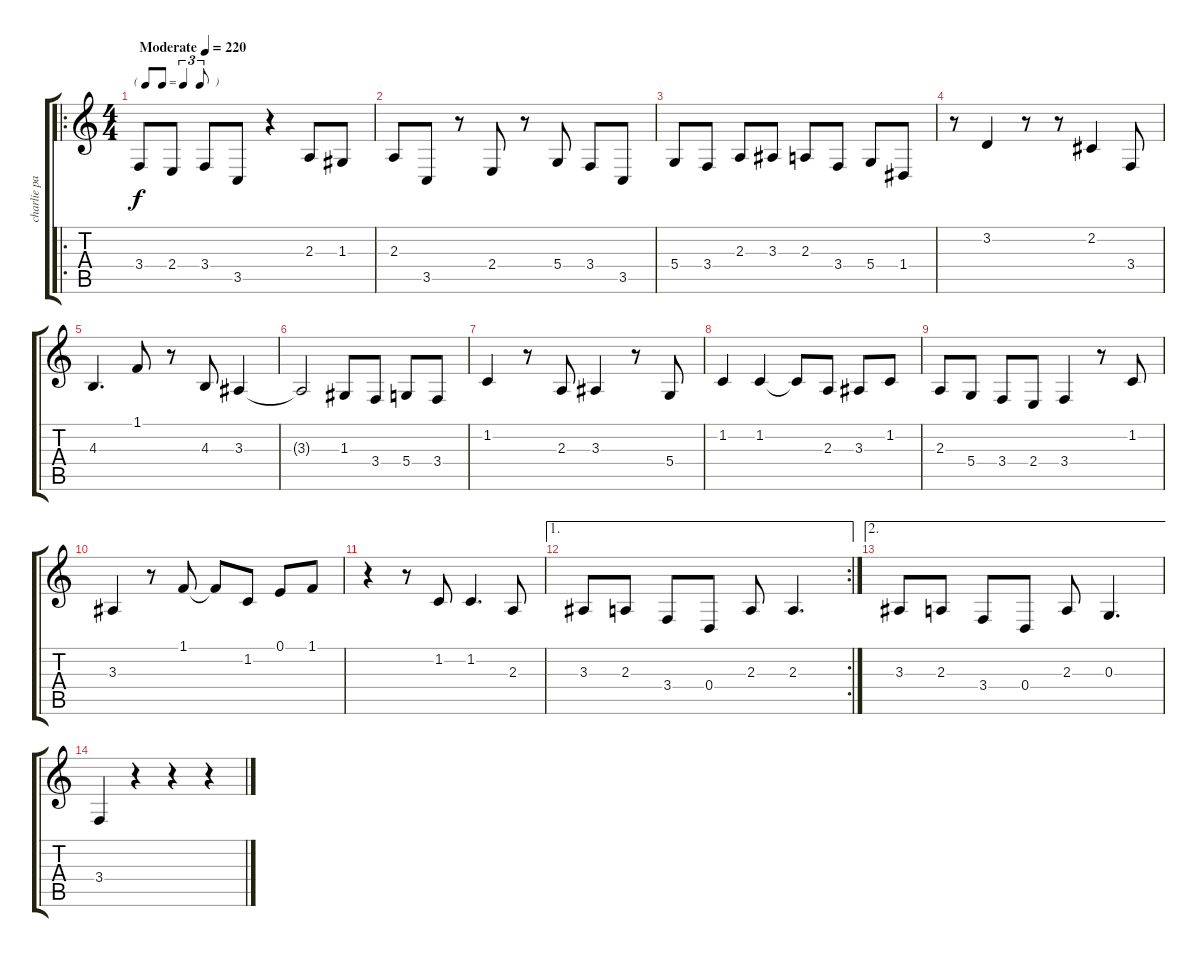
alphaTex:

\track ("charlie parker" "charlie pa") {instrument altosax}
\staff {score tabs}
\tuning (E4 B3 G3 D3 A2 E2) {hide}
\ro
\ts (4 4)
\tf triplet8th
\tempo (220 "Moderate")
\clef g2
\ks c
3.4.8{dy f instrument altosax} 2.4.8 3.4.8 3.5.8 r.4 2.3.8 1.3.8 |
2.3.8 3.5.8 r.8 2.4.8 r.8 5.4.8 3.4.8 3.5.8 |
5.4.8 3.4.8 2.3.8 3.3.8 2.3.8 3.4.8 5.4.8 1.4.8 |
r.8 3.2.4 r.8 r.8 2.2.4 3.4.8 |
4.3.4{d} 1.1.8 r.8 4.3.8 3.3.4 |
3.3{t}.2 1.3.8 3.4.8 5.4.8 3.4.8 |
1.2.4 r.8 2.3.8 3.3.4 r.8 5.4.8 |
1.2.4 1.2.4 1.2{t}.8 2.3.8 3.3.8 1.2.8 |
2.3.8 5.4.8 3.4.8 2.4.8 3.4.4 r.8 1.2.8 |
3.3.4 r.8 1.1.8 1.1{t}.8 1.2.8 0.1.8 1.1.8 |
r.4 r.8 1.2.8 1.2.4{d} 2.3.8 |
\ae 1
\rc 2
3.3.8 2.3.8 3.4.8 0.4.8 2.3.8 2.3.4{d} |
\ae 2
3.3.8 2.3.8 3.4.8 0.4.8 2.3.8 0.3.4{d} |
3.4.4 r.4 r.4 r.4
